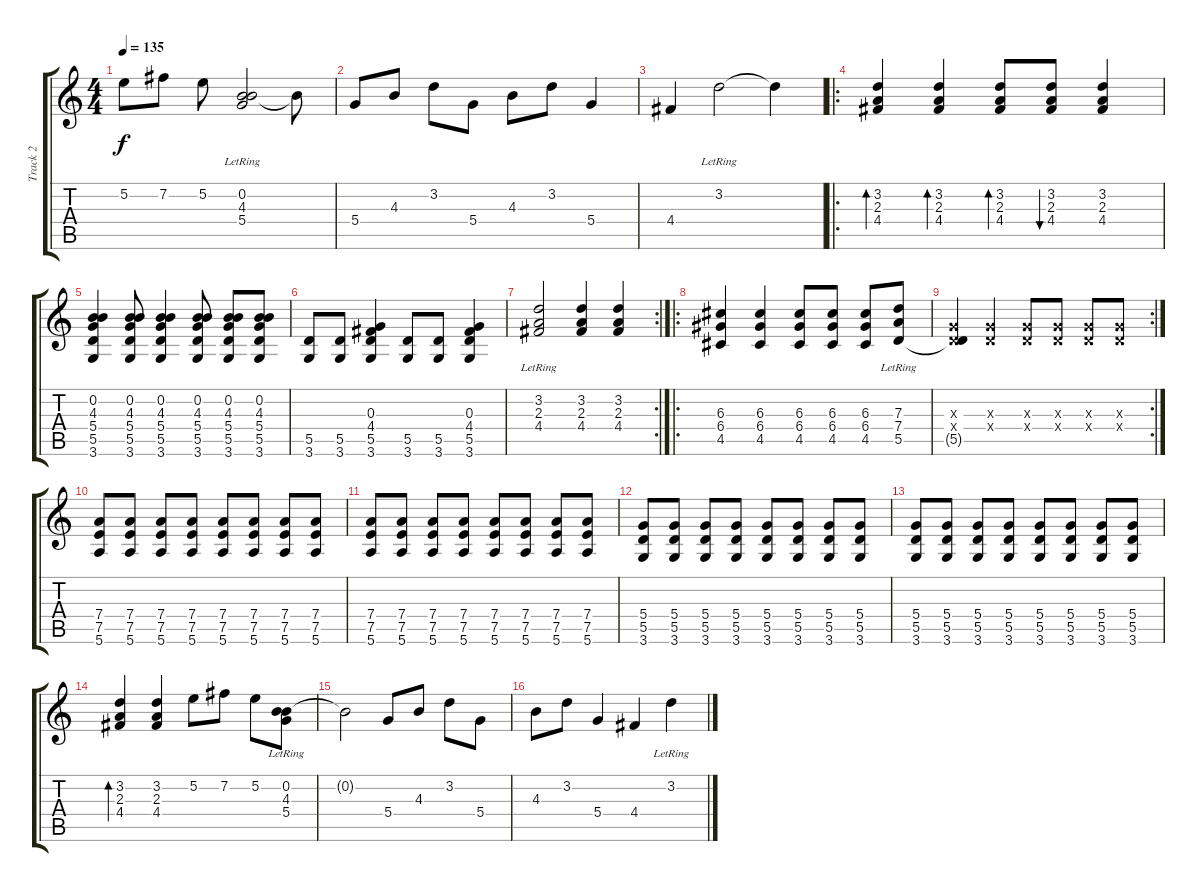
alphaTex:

\track ("Track 2" "Track 2") {instrument overdrivenguitar}
\staff {score tabs}
\tuning (E4 B3 G3 D3 A2 E2) {hide}
\ts (4 4)
\tempo 135
\clef g2
\ks c
5.2.8{dy f} 7.2.8 5.2.8 (0.2{lr} 4.3 5.4).2 0.2{t}.8 |
5.4.8 4.3.8 3.2.8 5.4.8 4.3.8 3.2.8 5.4.4 |
4.4.4 3.2{lr}.2 3.2{t}.4 |
\ro
(3.2 2.3 4.4).4{bd 60} (3.2 2.3 4.4).4{bd 60} (3.2 2.3 4.4).8{bd 60} (3.2 2.3 4.4).8{bu 60} (3.2 2.3 4.4).4 |
(0.2 4.3 5.4 5.5 3.6).4 (0.2 4.3 5.4 5.5 3.6).8 (0.2 4.3 5.4 5.5 3.6).4 (0.2 4.3 5.4 5.5 3.6).8 (0.2 4.3 5.4 5.5 3.6).8 (0.2 4.3 5.4 5.5 3.6).8 |
(5.5 3.6).8 (5.5 3.6).8 (0.3 4.4 5.5 3.6).4 (5.5 3.6).8 (5.5 3.6).8 (0.3 4.4 5.5 3.6).4 |
\rc 2
(3.2 2.3 4.4{lr}).2 (3.2 2.3 4.4).4 (3.2 2.3 4.4).4 |
\ro
(6.3 6.4 4.5).4 (6.3 6.4 4.5).4 (6.3 6.4 4.5).8 (6.3 6.4 4.5).8 (6.3 6.4 4.5).8 (7.3 7.4 5.5{lr}).8 |
\rc 2
(0.3{x} 0.4{x} 5.5{t}).4 (0.3{x} 0.4{x}).4 (0.3{x} 0.4{x}).8 (0.3{x} 0.4{x}).8 (0.3{x} 0.4{x}).8 (0.3{x} 0.4{x}).8 |
(7.4 7.5 5.6).8 (7.4 7.5 5.6).8 (7.4 7.5 5.6).8 (7.4 7.5 5.6).8 (7.4 7.5 5.6).8 (7.4 7.5 5.6).8 (7.4 7.5 5.6).8 (7.4 7.5 5.6).8 |
(7.4 7.5 5.6).8 (7.4 7.5 5.6).8 (7.4 7.5 5.6).8 (7.4 7.5 5.6).8 (7.4 7.5 5.6).8 (7.4 7.5 5.6).8 (7.4 7.5 5.6).8 (7.4 7.5 5.6).8 |
(5.4 5.5 3.6).8 (5.4 5.5 3.6).8 (5.4 5.5 3.6).8 (5.4 5.5 3.6).8 (5.4 5.5 3.6).8 (5.4 5.5 3.6).8 (5.4 5.5 3.6).8 (5.4 5.5 3.6).8 |
(5.4 5.5 3.6).8 (5.4 5.5 3.6).8 (5.4 5.5 3.6).8 (5.4 5.5 3.6).8 (5.4 5.5 3.6).8 (5.4 5.5 3.6).8 (5.4 5.5 3.6).8 (5.4 5.5 3.6).8 |
(3.2 2.3 4.4).4{bd 60} (3.2 2.3 4.4).4 5.2.8 7.2.8 5.2.8 (0.2{lr} 4.3 5.4).8 |
0.2{t}.2 5.4.8 4.3.8 3.2.8 5.4.8 |
4.3.8 3.2.8 5.4.4 4.4.4 3.2{lr}.4
